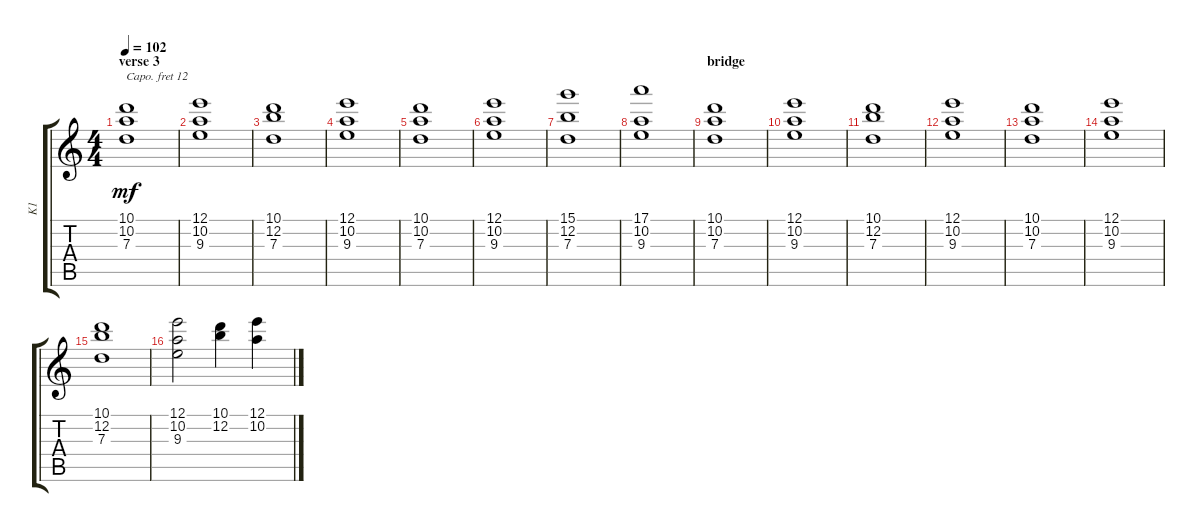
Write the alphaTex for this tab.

\track ("K1" "K1") {instrument stringensemble1}
\staff {score tabs}
\capo 12
\tuning (E4 B3 G3 D3 A2 E2) {hide}
\ts (4 4)
\section ("" "verse 3")
\tempo 102
\clef g2
\ks c
(10.1 10.2 7.3).1{dy mf} |
(12.1 10.2 9.3).1 |
(10.1 12.2 7.3).1 |
(12.1 10.2 9.3).1 |
(10.1 10.2 7.3).1 |
(12.1 10.2 9.3).1 |
(15.1 12.2 7.3).1 |
(17.1 10.2 9.3).1 |
\section ("" "bridge")
(10.1 10.2 7.3).1 |
(12.1 10.2 9.3).1 |
(10.1 12.2 7.3).1 |
(12.1 10.2 9.3).1 |
(10.1 10.2 7.3).1 |
(12.1 10.2 9.3).1 |
(10.1 12.2 7.3).1 |
(12.1 10.2 9.3).2 (10.1 12.2).4 (12.1 10.2).4
